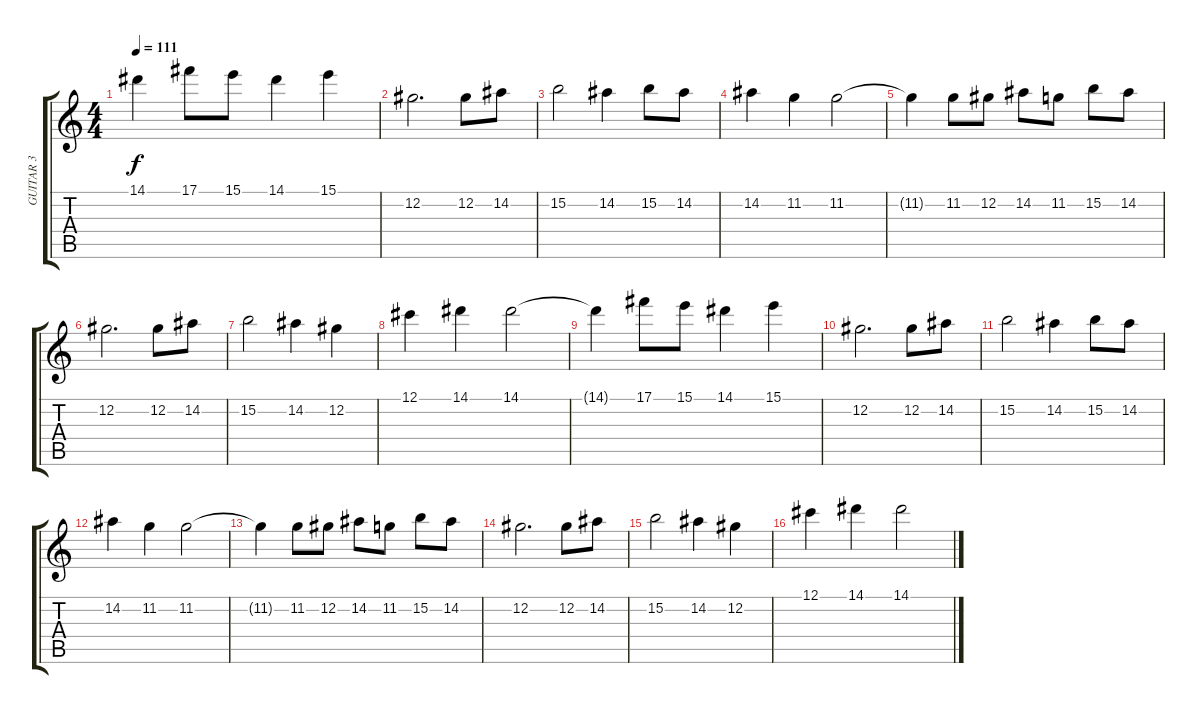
\track ("GUITAR 3" "GUITAR 3") {instrument distortionguitar}
\staff {score tabs}
\tuning (Db4 Ab3 E3 B2 Gb2 Db2) {hide}
\ts (4 4)
\tempo 111
\clef g2
\ks c
14.1{t}.4{dy f} 17.1.8 15.1.8 14.1.4 15.1.4 |
12.2.2{d} 12.2.8 14.2.8 |
15.2.2 14.2.4 15.2.8 14.2.8 |
14.2.4 11.2.4 11.2.2 |
11.2{t}.4 11.2.8 12.2.8 14.2.8 11.2.8 15.2.8 14.2.8 |
12.2.2{d} 12.2.8 14.2.8 |
15.2.2 14.2.4 12.2.4 |
12.1.4 14.1.4 14.1.2 |
14.1{t}.4 17.1.8 15.1.8 14.1.4 15.1.4 |
12.2.2{d} 12.2.8 14.2.8 |
15.2.2 14.2.4 15.2.8 14.2.8 |
14.2.4 11.2.4 11.2.2 |
11.2{t}.4 11.2.8 12.2.8 14.2.8 11.2.8 15.2.8 14.2.8 |
12.2.2{d} 12.2.8 14.2.8 |
15.2.2 14.2.4 12.2.4 |
12.1.4 14.1.4 14.1.2
